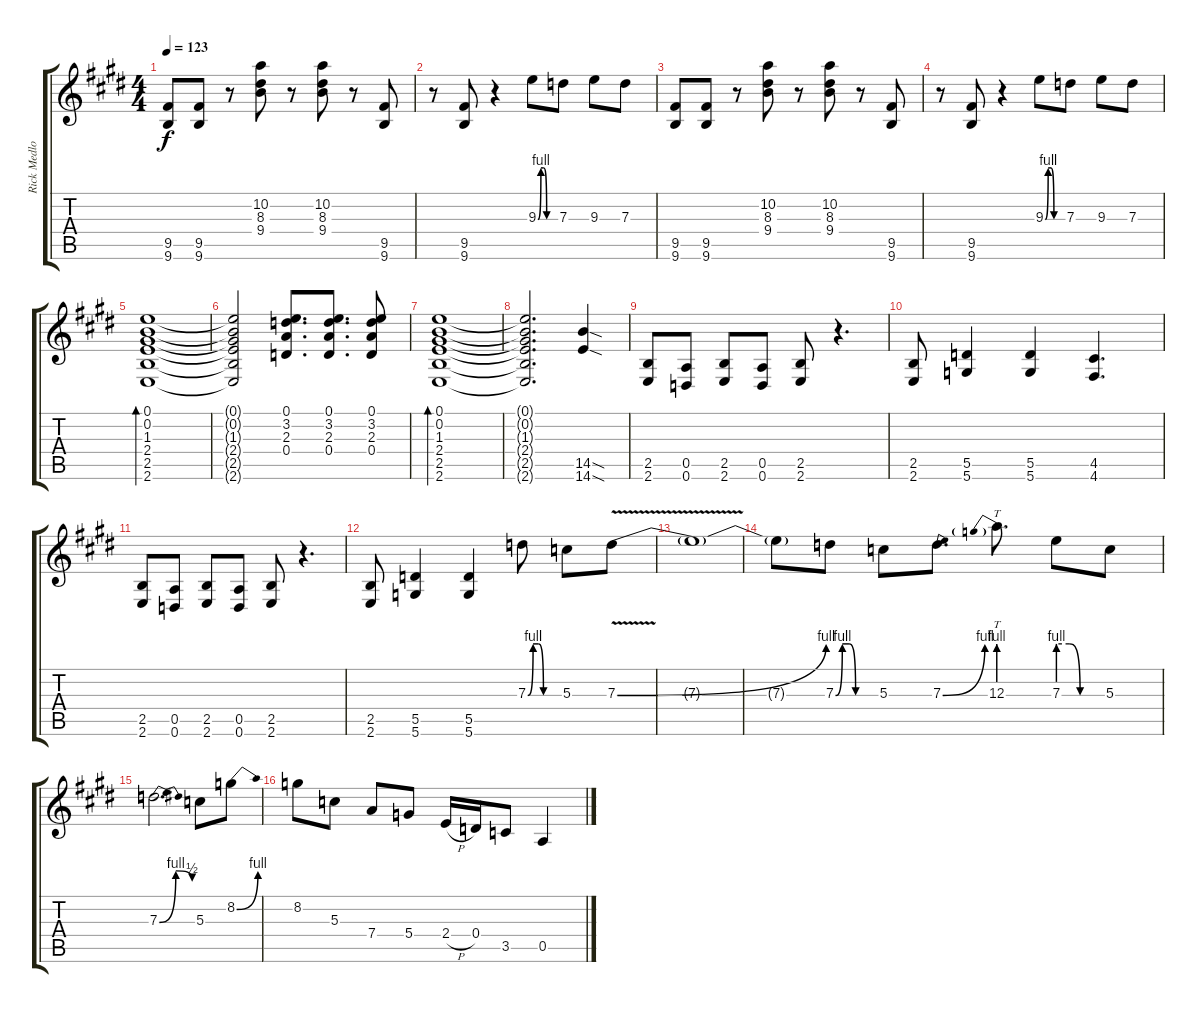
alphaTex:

\track ("Rick Medlocke Guitar" "Rick Medlo") {instrument overdrivenguitar}
\staff {score tabs}
\tuning (E4 B3 G3 D3 A2 D2) {hide}
\ts (4 4)
\tempo 123
\clef g2
\ks e
(9.5 9.6).8{dy f} (9.5 9.6).8 r.8 (10.2 8.3 9.4).8 r.8 (10.2 8.3 9.4).8 r.8 (9.5 9.6).8 |
r.8 (9.5 9.6).8 r.4 9.3{be (custom 0 0 10 4 20 4 30 0 60 0)}.8 7.3.8 9.3.8 7.3.8 |
(9.5 9.6).8 (9.5 9.6).8 r.8 (10.2 8.3 9.4).8 r.8 (10.2 8.3 9.4).8 r.8 (9.5 9.6).8 |
r.8 (9.5 9.6).8 r.4 9.3{be (custom 0 0 10 4 20 4 30 0 60 0)}.8 7.3.8 9.3.8 7.3.8 |
(0.1 0.2 1.3 2.4 2.5 2.6).1{bd 240} |
(0.1{t} 0.2{t} 1.3{t} 2.4{t} 2.5{t} 2.6{t}).2 (0.1 3.2 2.3 0.4).8{d} (0.1 3.2 2.3 0.4).8{d} (0.1 3.2 2.3 0.4).8 |
(0.1 0.2 1.3 2.4 2.5 2.6).1{bd 240} |
(0.1{t} 0.2{t} 1.3{t} 2.4{t} 2.5{t} 2.6{t}).2{d} (14.5{sod} 14.6{sod}).4 |
(2.5 2.6).8 (0.5 0.6).8 (2.5 2.6).8 (0.5 0.6).8 (2.5 2.6).8 r.4{d} |
(2.5 2.6).8 (5.5 5.6).4 (5.5 5.6).4 (4.5 4.6).4{d} |
(2.5 2.6).8 (0.5 0.6).8 (2.5 2.6).8 (0.5 0.6).8 (2.5 2.6).8 r.4{d} |
(2.5 2.6).8 (5.5 5.6).4 (5.5 5.6).4 7.3{be (custom 0 0 10 4 20 4 30 0 60 0)}.8{volume 16 balance 8} 5.3.8 7.3{be (bend 0 0 60 4) v}.8 |
7.3{t}.1 |
7.3{t}.8 7.3{be (custom 0 0 10 4 20 4 30 0 60 0)}.8 5.3.8 7.3{be (bend 0 0 60 4)}.8{d} 12.3{be (prebend 0 4 60 4)}.8{tt d} 7.3{be (custom 0 4 15 4 30 0 60 0)}.8 5.3.8 |
7.3{be (bendrelease 0 0 15 4 50 4 60 2)}.2{d} 5.3.8 8.2{be (bend 0 0 60 4)}.8 |
8.2.8 5.3.8 7.4.8 5.4.8 2.4{h}.16 0.4.16 3.5.8 0.5.4
